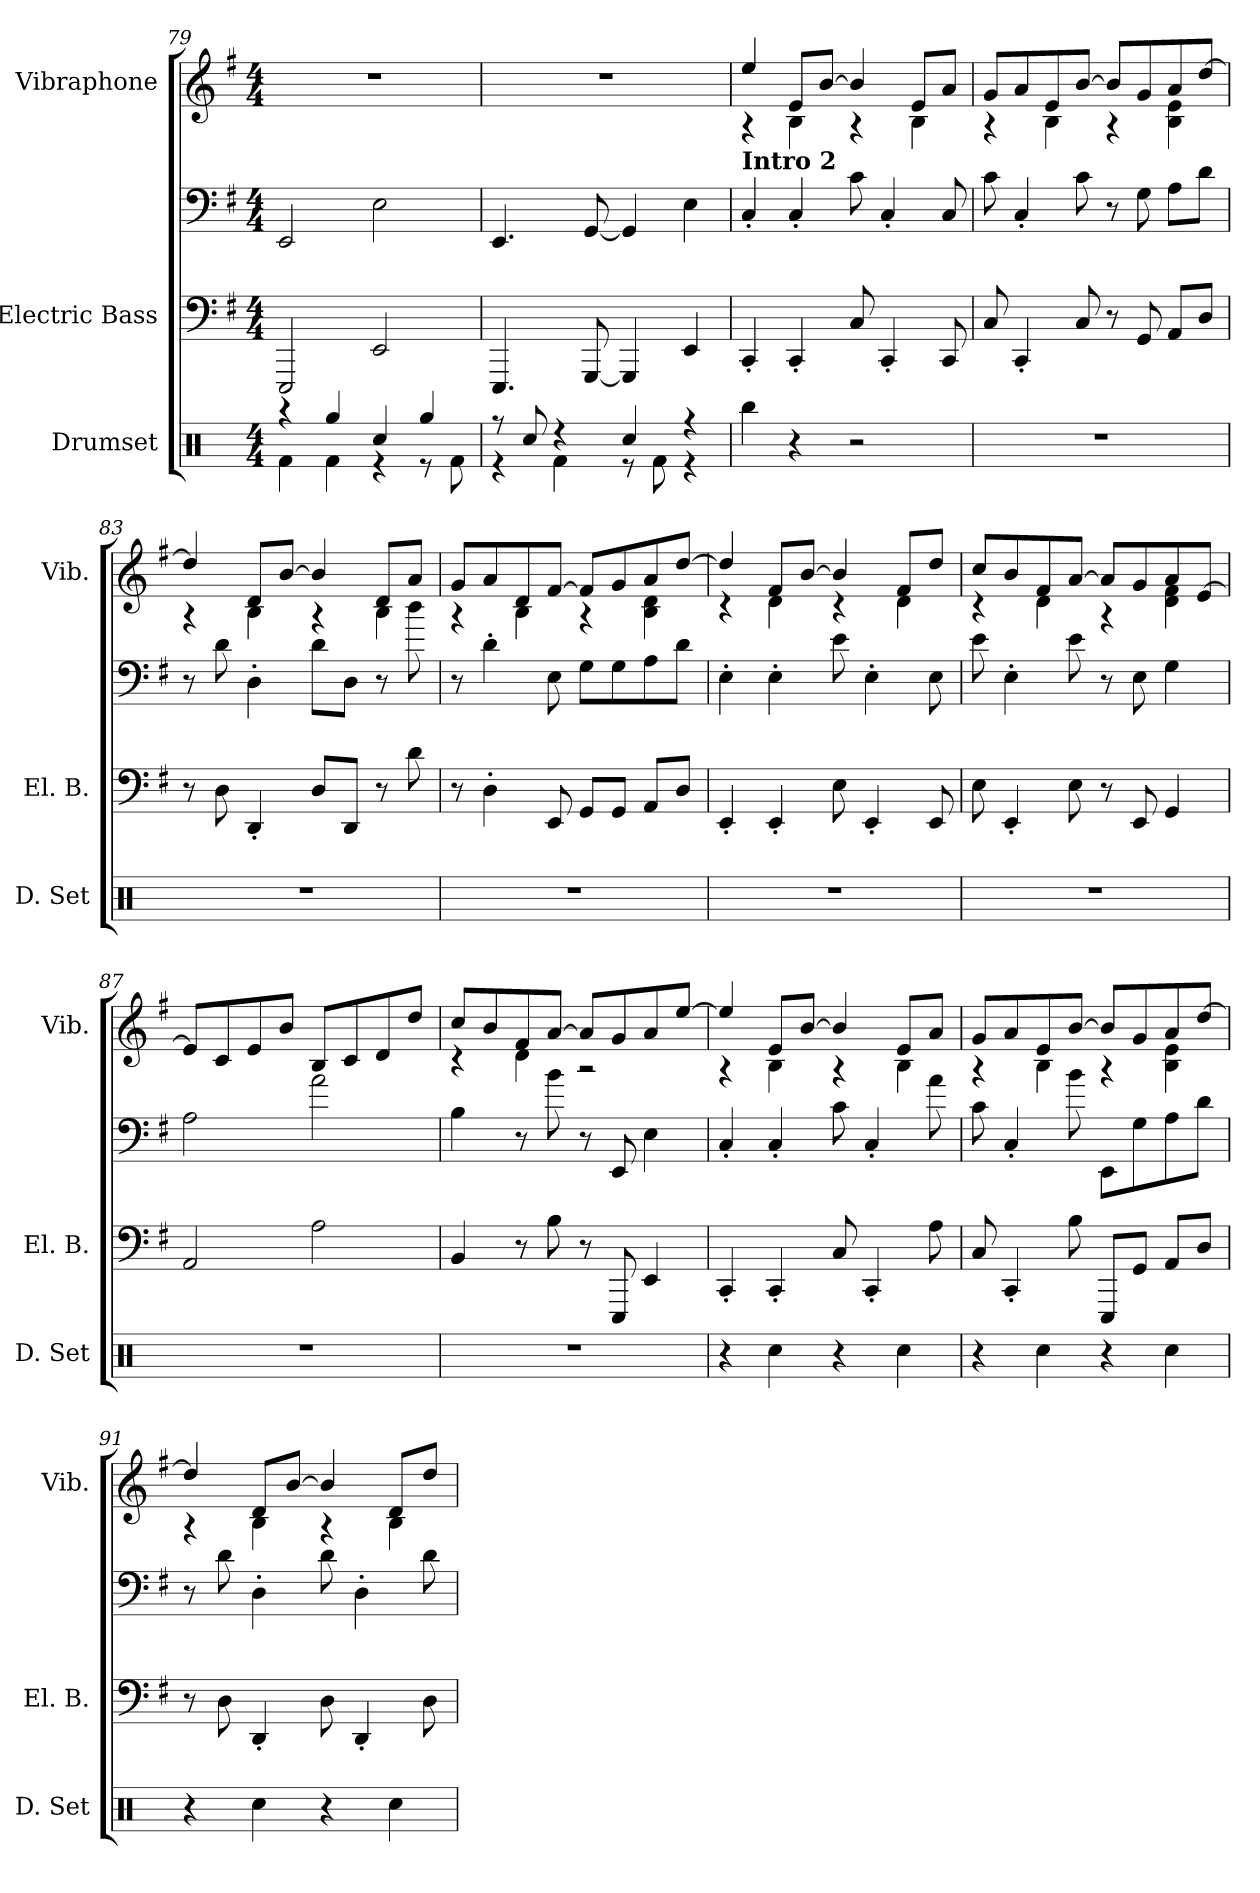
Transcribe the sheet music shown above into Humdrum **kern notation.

**kern	**kern	**kern	**kern
*part3	*part2	*part2	*part1
*staff4	*staff3	*staff2	*staff1
*I"Drumset	*I"Electric Bass	*	*I"Vibraphone
*I'D. Set	*I'El. B.	*	*I'Vib.
*clefX	*	*clefF4	*clefG2
*	*ITrd7c12	*ITrd7c12	*ITrd-7c-12
*k[]	*k[f#]	*k[f#]	*k[f#]
*	*G:	*G:	*G:
*M4/4	*M4/4	*M4/4	*M4/4
=79	=79	=79	=79
*^	*	*	*
4r	4Rf\	2EEEE	2EEE/	1r
4Rgg/	4Rf\	.	.	.
4Rcc/	4r	2EEE	2EE\	.
4Rgg/	8r	.	.	.
.	8Rf\	.	.	.
=80	=80	=80	=80	=80
8r	4r	4.EEEE	4.EEE/	1r
8Rcc/	.	.	.	.
4r	4Rf\	.	.	.
.	.	[8GGGG	[8GGG/	.
4Rcc/	8r	4GGGG]	4GGG/]	.
.	8Rf\	.	.	.
4r	4r	4EEE	4EE\	.
!!LO:PB:g=z
=81	=81	=81	=81	=81
*	*	*	*	*^
!	!	!	!	!LO:TX:b:B:t=Intro 2	!
!LO:TX:b:B:t=Intro 2	!	!	!	!	!
*v	*v	*	*	*	*
4Rbb\	4CCC'	4CC'/	4eee/	4r
4r	4CCC'	4CC'/	8ee/L	4b\
.	.	.	[8bb/J	.
2r	8CC	8C\	4bb/]	4r
.	4CCC'	4CC'/	.	.
.	.	.	8ee/L	4b\
.	8CCC	8CC/	8aa/J	.
=82	=82	=82	=82	=82
1r	8CC	8C\	8gg/L	4r
.	4CCC'	4CC'/	8aa/	.
.	.	.	8ee/	4b\
.	8CC	8C\	[8bb/J	.
.	8r	8r	8bb/L]	4r
.	8GGG	8GG\	8gg/	.
.	8AAAL	8AA\L	8aa/	4b\ 4ee\
.	8DDJ	8D\J	[8ddd/J	.
=83	=83	=83	=83	=83
1r	8r	8r	4ddd/]	4r
.	8DD	8D\	.	.
.	4DDD'	4DD'\	8dd/L	4b\
.	.	.	[8bb/J	.
.	8DDL	8D\L	4bb/]	4r
.	8DDDJ	8DD\J	.	.
.	8r	8r	8dd/L	4b\
.	8D	8d\	8aa/J	.
=84	=84	=84	=84	=84
1r	8r	8r	8gg/L	4r
.	4DD'	4D'\	8aa/	.
.	.	.	8dd/	4b\
.	8EEE	8EE\	[8ff#/J	.
.	8GGGL	8GG\L	8ff#/L]	4r
.	8GGGJ	8GG\	8gg/	.
.	8AAAL	8AA\	8aa/	4b\ 4dd\
.	8DDJ	8D\J	[8ddd/J	.
!!LO:LB:g=z	!!
=85	=85	=85	=85	=85
1r	4EEE'	4EE'\	4ddd/]	4r
.	4EEE'	4EE'\	8ff#/L	4dd\
.	.	.	[8bb/J	.
.	8EE	8E\	4bb/]	4r
.	4EEE'	4EE'\	.	.
.	.	.	8ff#/L	4dd\
.	8EEE	8EE\	8ddd/J	.
=86	=86	=86	=86	=86
1r	8EE	8E\	8ccc/L	4r
.	4EEE'	4EE'\	8bb/	.
.	.	.	8ff#/	4dd\
.	8EE	8E\	[8aa/J	.
.	8r	8r	8aa/L]	4r
.	8EEE	8EE\	8gg/	.
.	4GGG	4GG\	8aa/	4dd\ 4ff#\
.	.	.	[8ee/J	.
*	*	*	*v	*v
=87	=87	=87	=87
1r	2AAA	2AA\	8ee/L]
.	.	.	8cc/
.	.	.	8ee/
.	.	.	8bb/J
.	2AA	2A\	8b/L
.	.	.	8cc/
.	.	.	8dd/
.	.	.	8ddd/J
=88	=88	=88	=88
*	*	*	*^
1r	4BBB	4BB\	8ccc/L	4r
.	.	.	8bb/	.
.	8r	8r	8ff#/	4dd\
.	8BB	8B\	[8aa/J	.
.	8r	8r	8aa/L]	2r
.	8EEEE	8EEE/	8gg/	.
.	4EEE	4EE\	8aa/	.
.	.	.	[8eee/J	.
!!LO:PB:g=z	!!
=89	=89	=89	=89	=89
4r	4CCC'	4CC'/	4eee/]	4r
4Rcc\	4CCC'	4CC'/	8ee/L	4b\
.	.	.	[8bb/J	.
4r	8CC	8C\	4bb/]	4r
.	4CCC'	4CC'/	.	.
4Rcc\	.	.	8ee/L	4b\
.	8AA	8A\	8aa/J	.
=90	=90	=90	=90	=90
4r	8CC	8C\	8gg/L	4r
.	4CCC'	4CC'/	8aa/	.
4Rcc\	.	.	8ee/	4b\
.	8BB	8B\	[8bb/J	.
4r	8EEEEL	8EEE\L	8bb/L]	4r
.	8GGGJ	8GG\	8gg/	.
4Rcc\	8AAAL	8AA\	8aa/	4b\ 4ee\
.	8DDJ	8D\J	[8ddd/J	.
=91	=91	=91	=91	=91
4r	8r	8r	4ddd/]	4r
.	8DD	8D\	.	.
4Rcc\	4DDD'	4DD'\	8dd/L	4b\
.	.	.	[8bb/J	.
4r	8DD	8D\	4bb/]	4r
.	4DDD'	4DD'\	.	.
4Rcc\	.	.	8dd/L	4b\
.	8DD	8D\	8ddd/J	.
*	*	*	*v	*v
=	=	=	=
*-	*-	*-	*-
